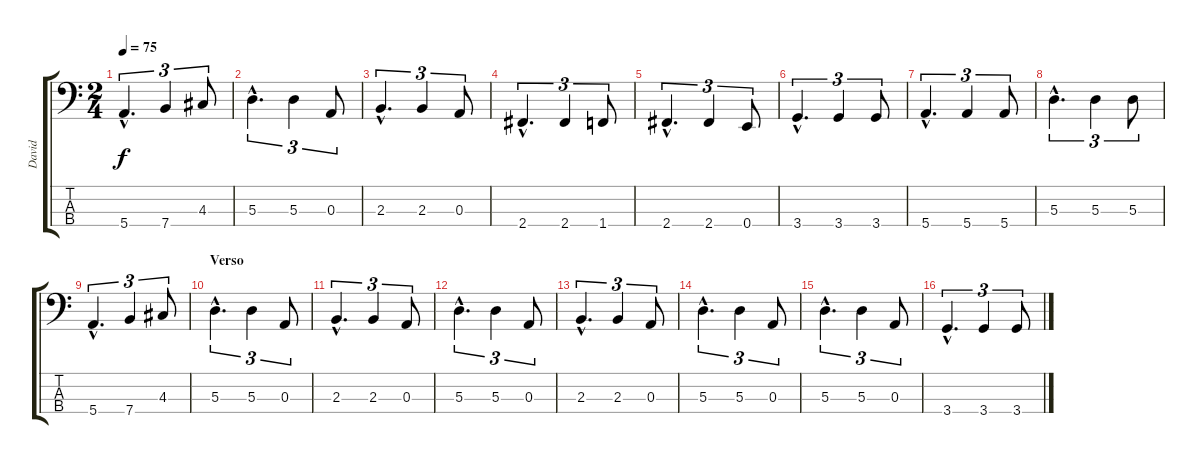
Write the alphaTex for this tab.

\track ("David" "David") {instrument electricbassfinger}
\staff {score tabs}
\tuning (G2 D2 A1 E1) {hide}
\ts (2 4)
\tempo 75
\clef f4
\ks c
5.4{hac}.4{d tu (3 2) dy f} 7.4.4{tu (3 2)} 4.3.8{tu (3 2)} |
5.3{hac}.4{d tu (3 2)} 5.3.4{tu (3 2)} 0.3.8{tu (3 2)} |
2.3{hac}.4{d tu (3 2)} 2.3.4{tu (3 2)} 0.3.8{tu (3 2)} |
2.4{hac}.4{d tu (3 2)} 2.4.4{tu (3 2)} 1.4.8{tu (3 2)} |
2.4{hac}.4{d tu (3 2)} 2.4.4{tu (3 2)} 0.4.8{tu (3 2)} |
3.4{hac}.4{d tu (3 2)} 3.4.4{tu (3 2)} 3.4.8{tu (3 2)} |
5.4{hac}.4{d tu (3 2)} 5.4.4{tu (3 2)} 5.4.8{tu (3 2)} |
5.3{hac}.4{d tu (3 2)} 5.3.4{tu (3 2)} 5.3.8{tu (3 2)} |
5.4{hac}.4{d tu (3 2)} 7.4.4{tu (3 2)} 4.3.8{tu (3 2)} |
\section ("" "Verso")
5.3{hac}.4{d tu (3 2)} 5.3.4{tu (3 2)} 0.3.8{tu (3 2)} |
2.3{hac}.4{d tu (3 2)} 2.3.4{tu (3 2)} 0.3.8{tu (3 2)} |
5.3{hac}.4{d tu (3 2)} 5.3.4{tu (3 2)} 0.3.8{tu (3 2)} |
2.3{hac}.4{d tu (3 2)} 2.3.4{tu (3 2)} 0.3.8{tu (3 2)} |
5.3{hac}.4{d tu (3 2)} 5.3.4{tu (3 2)} 0.3.8{tu (3 2)} |
5.3{hac}.4{d tu (3 2)} 5.3.4{tu (3 2)} 0.3.8{tu (3 2)} |
3.4{hac}.4{d tu (3 2)} 3.4.4{tu (3 2)} 3.4.8{tu (3 2)}
